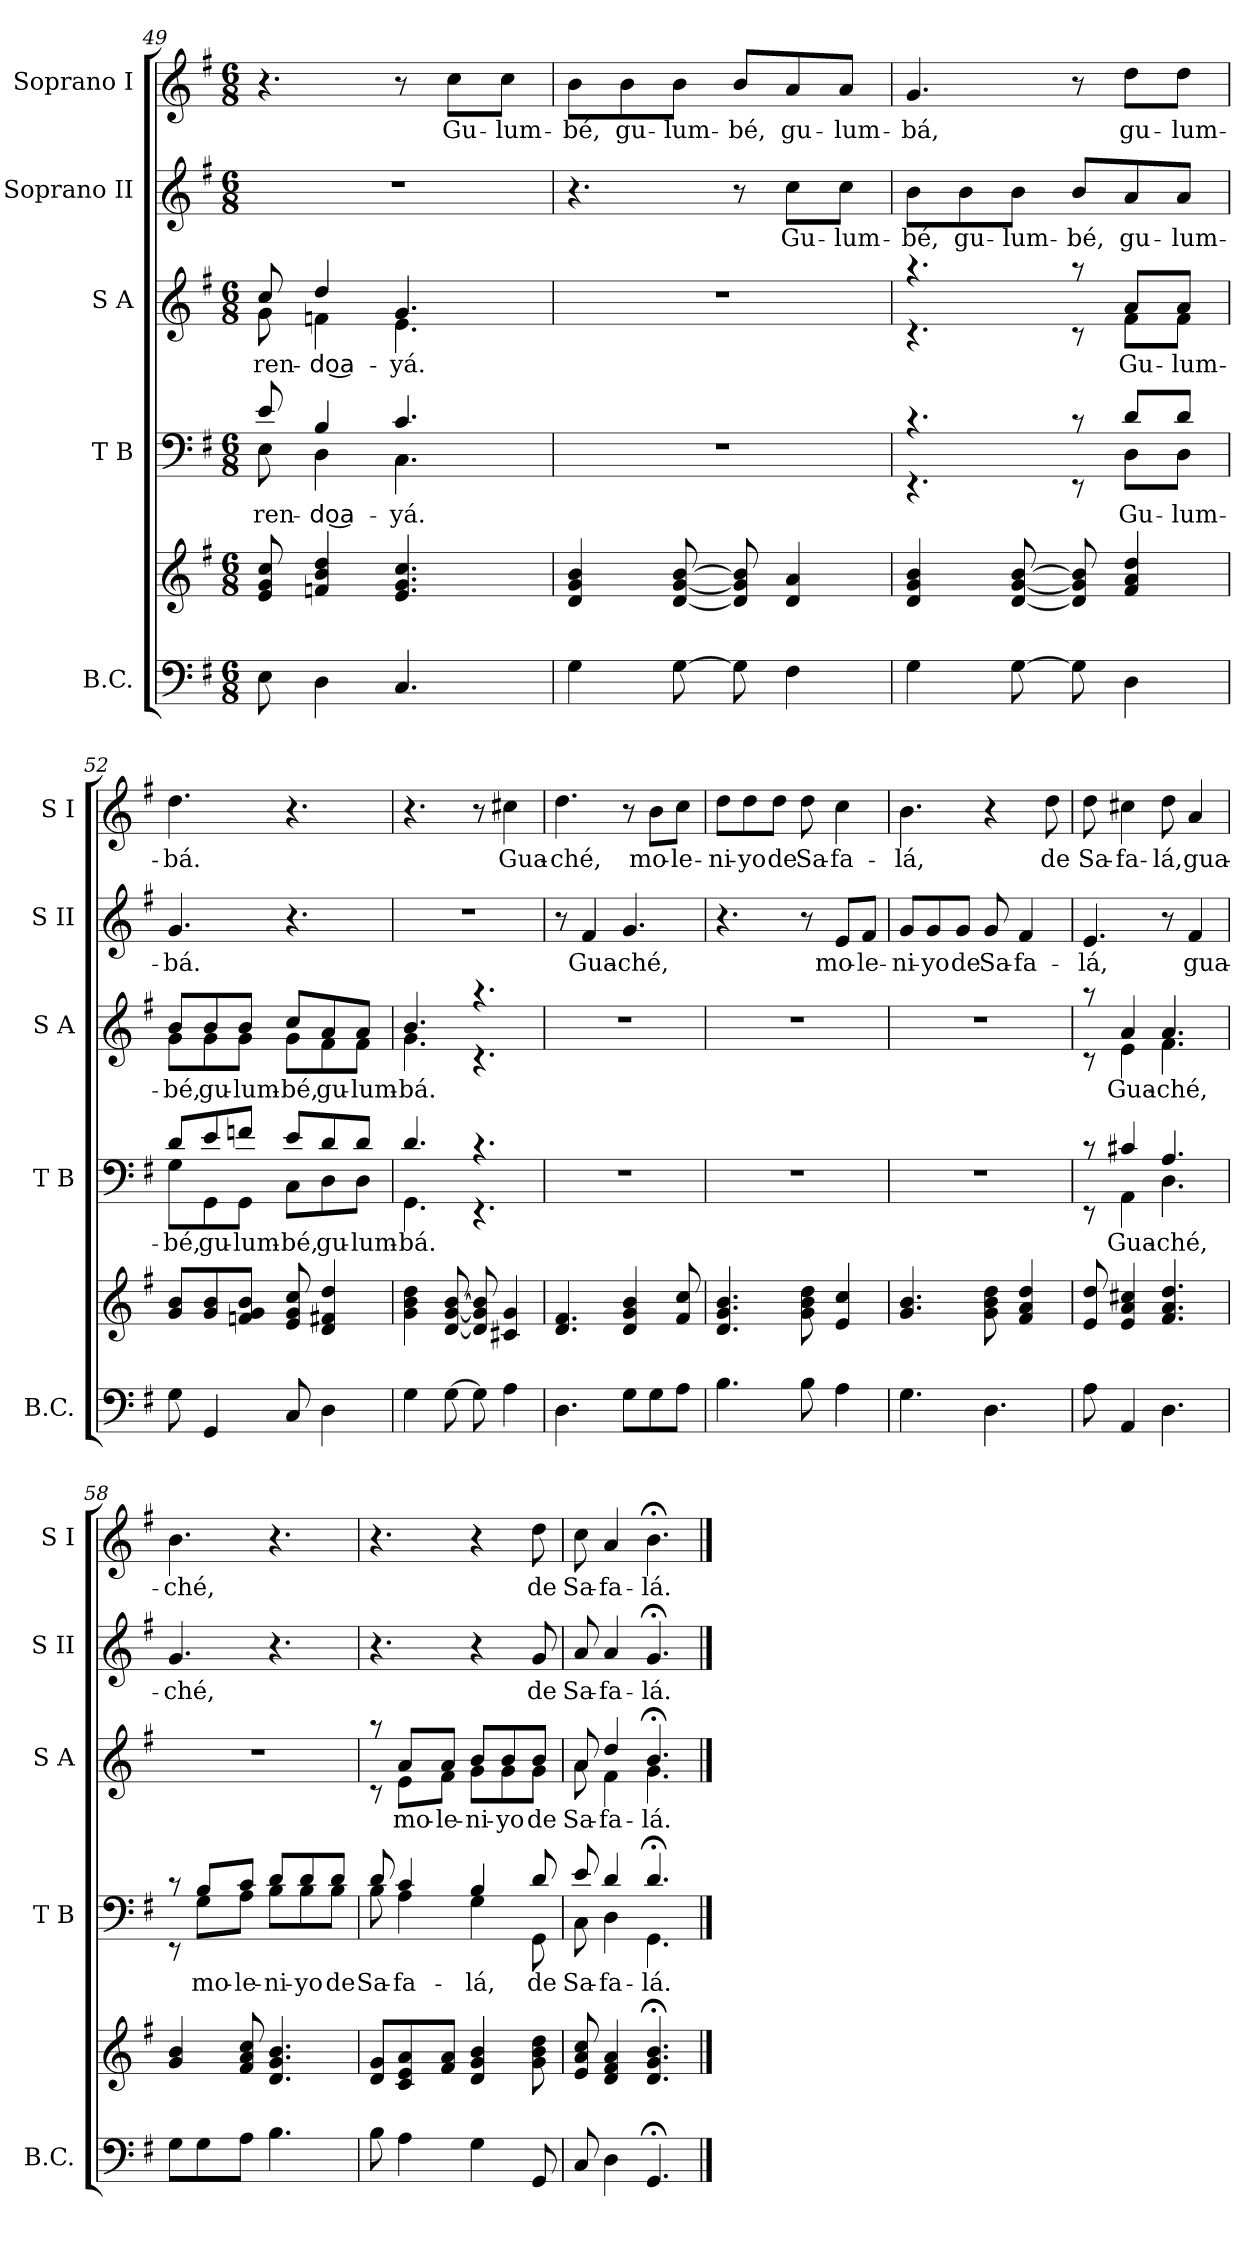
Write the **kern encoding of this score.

**kern	**kern	**kern	**text	**kern	**text	**kern	**text	**kern	**text
*part5	*part5	*part4	*part4	*part3	*part3	*part2	*part2	*part1	*part1
*staff6	*staff5	*staff4	*staff4	*staff3	*staff3	*staff2	*staff2	*staff1	*staff1
*I"B.C.	*	*I"T B	*	*I"S A	*	*I"Soprano II	*	*I"Soprano I	*
*I'B.C.	*	*I'T B	*	*I'S A	*	*I'S II	*	*I'S I	*
*clefF4	*clefG2	*clefF4	*	*clefG2	*	*clefG2	*	*clefG2	*
*k[f#]	*k[f#]	*k[f#]	*	*k[f#]	*	*k[f#]	*	*k[f#]	*
*G:	*G:	*G:	*	*G:	*	*G:	*	*G:	*
*M6/8	*M6/8	*M6/8	*	*M6/8	*	*M6/8	*	*M6/8	*
=49	=49	=49	=49	=49	=49	=49	=49	=49	=49
!	!	!	!LO:LY:b	!	!LO:LY:b	!	!	!	!
*	*	*^	*	*^	*	*	*	*	*
8E\	8e/ 8g/ 8cc/	8e/	8E\	-ren-	8cc/	8g\	-ren-	2.r	.	4.r	.
!	!	!	!	!LO:LY:b	!	!	!LO:LY:b	!	!	!	!
4D\	4fn/ 4b/ 4dd/	4B/	4D\	-do͜a-	4dd/	4fn\	-do͜a-	.	.	.	.
!	!	!	!	!LO:LY:b	!	!	!LO:LY:b	!	!	!	!
4.C/	4.e/ 4.g/ 4.cc/	4.c/	4.C\	-yá.	4.g/	4.e\	-yá.	.	.	8r	.
!	!	!	!	!	!	!	!	!	!	!	!LO:LY:b
.	.	.	.	.	.	.	.	.	.	8cc\L	Gu-
!	!	!	!	!	!	!	!	!	!	!	!LO:LY:b
.	.	.	.	.	.	.	.	.	.	8cc\J	-lum-
*	*	*v	*v	*	*	*	*	*	*	*	*
*	*	*	*	*v	*v	*	*	*	*	*
!!LO:LB:g=z
=50	=50	=50	=50	=50	=50	=50	=50	=50	=50
!	!	!	!	!	!	!	!	!	!LO:LY:b
4G\	4d/ 4g/ 4b/	2.r	.	2.r	.	4.r	.	8b\L	-bé,
!	!	!	!	!	!	!	!	!	!LO:LY:b
.	.	.	.	.	.	.	.	8b\	gu-
!	!	!	!	!	!	!	!	!	!LO:LY:b
[8G\	[8d/ [8g/ [8b/	.	.	.	.	.	.	8b\J	-lum-
!	!	!	!	!	!	!	!	!	!LO:LY:b
8G\]	8d/] 8g/] 8b/]	.	.	.	.	8r	.	8b/L	-bé,
!	!	!	!	!	!	!	!LO:LY:b	!	!LO:LY:b
4F#\	4d/ 4a/	.	.	.	.	8cc\L	Gu-	8a/	gu-
!	!	!	!	!	!	!	!LO:LY:b	!	!LO:LY:b
.	.	.	.	.	.	8cc\J	-lum-	8a/J	-lum-
=51	=51	=51	=51	=51	=51	=51	=51	=51	=51
*	*	*^	*	*^	*	*	*	*	*
!	!	!	!	!	!	!	!	!	!LO:LY:b	!	!LO:LY:b
4G\	4d/ 4g/ 4b/	4.rc	4.rEE	.	4.raa	4.rc	.	8b\L	-bé,	4.g/	-bá,
!	!	!	!	!	!	!	!	!	!LO:LY:b	!	!
.	.	.	.	.	.	.	.	8b\	gu-	.	.
!	!	!	!	!	!	!	!	!	!LO:LY:b	!	!
[8G\	[8d/ [8g/ [8b/	.	.	.	.	.	.	8b\J	-lum-	.	.
!	!	!	!	!	!	!	!	!	!LO:LY:b	!	!
8G\]	8d/] 8g/] 8b/]	8rc	8rEE	.	8raa	8rc	.	8b/L	-bé,	8r	.
!	!	!	!	!LO:LY:b	!	!	!LO:LY:b	!	!LO:LY:b	!	!LO:LY:b
4D\	4f#/ 4a/ 4dd/	8d/L	8D\L	Gu-	8a/L	8f#\L	Gu-	8a/	gu-	8dd\L	gu-
!	!	!	!	!LO:LY:b	!	!	!LO:LY:b	!	!LO:LY:b	!	!LO:LY:b
.	.	8d/J	8D\J	-lum-	8a/J	8f#\J	-lum-	8a/J	-lum-	8dd\J	-lum-
=52	=52	=52	=52	=52	=52	=52	=52	=52	=52	=52	=52
!	!	!	!	!LO:LY:b	!	!	!LO:LY:b	!	!LO:LY:b	!	!LO:LY:b
8G\	8g/ 8b/L	8d/L	8G\L	-bé,	8b/L	8g\L	-bé,	4.g/	-bá.	4.dd\	-bá.
!	!	!	!	!LO:LY:b	!	!	!LO:LY:b	!	!	!	!
4GG/	8g/ 8b/	8e/	8GG\	gu-	8b/	8g\	gu-	.	.	.	.
!	!	!	!	!LO:LY:b	!	!	!LO:LY:b	!	!	!	!
.	8fn/ 8g/ 8b/J	8fn/J	8GG\J	-lum-	8b/J	8g\J	-lum-	.	.	.	.
!	!	!	!	!LO:LY:b	!	!	!LO:LY:b	!	!	!	!
8C/	8e/ 8g/ 8cc/	8e/L	8C\L	-bé,	8cc/L	8g\L	-bé,	4.r	.	4.r	.
!	!	!	!	!LO:LY:b	!	!	!LO:LY:b	!	!	!	!
4D\	4d/ 4f#X/ 4dd/	8d/	8D\	gu-	8a/	8f#\	gu-	.	.	.	.
!	!	!	!	!LO:LY:b	!	!	!LO:LY:b	!	!	!	!
.	.	8d/J	8D\J	-lum-	8a/J	8f#\J	-lum-	.	.	.	.
=53	=53	=53	=53	=53	=53	=53	=53	=53	=53	=53	=53
!	!	!	!	!LO:LY:b	!	!	!LO:LY:b	!	!	!	!
4G\	4g\ 4b\ 4dd\	4.d/	4.GG\	-bá.	4.b/	4.g\	-bá.	2.r	.	4.r	.
[8G\	[8d/ [8g/ [8b/	.	.	.	.	.	.	.	.	.	.
8G\]	8d/] 8g/] 8b/]	4.rc	4.rEE	.	4.raa	4.rc	.	.	.	8r	.
!	!	!	!	!	!	!	!	!	!	!	!LO:LY:b
4A\	4c#X/ 4g/	.	.	.	.	.	.	.	.	4cc#X\	Gua-
*	*	*v	*v	*	*	*	*	*	*	*	*
*	*	*	*	*v	*v	*	*	*	*	*
=54	=54	=54	=54	=54	=54	=54	=54	=54	=54
!	!	!	!	!	!	!	!	!	!LO:LY:b
4.D\	4.d/ 4.f#/	2.r	.	2.r	.	8r	.	4.dd\	-ché,
!	!	!	!	!	!	!	!LO:LY:b	!	!
.	.	.	.	.	.	4f#/	Gua-	.	.
!	!	!	!	!	!	!	!LO:LY:b	!	!
8G\L	4d/ 4g/ 4b/	.	.	.	.	4.g/	-ché,	8r	.
!	!	!	!	!	!	!	!	!	!LO:LY:b
8G\	.	.	.	.	.	.	.	8b\L	mo-
!	!	!	!	!	!	!	!	!	!LO:LY:b
8A\J	8f#/ 8cc/	.	.	.	.	.	.	8cc\J	-le-
!!LO:PB:g=z
=55	=55	=55	=55	=55	=55	=55	=55	=55	=55
!	!	!	!	!	!	!	!	!	!LO:LY:b
4.B\	4.d/ 4.g/ 4.b/	2.r	.	2.r	.	4.r	.	8dd\L	-ni-
!	!	!	!	!	!	!	!	!	!LO:LY:b
.	.	.	.	.	.	.	.	8dd\	-yo
!	!	!	!	!	!	!	!	!	!LO:LY:b
.	.	.	.	.	.	.	.	8dd\J	de
!	!	!	!	!	!	!	!	!	!LO:LY:b
8B\	8g\ 8b\ 8dd\	.	.	.	.	8r	.	8dd\	Sa-
!	!	!	!	!	!	!	!LO:LY:b	!	!LO:LY:b
4A\	4e/ 4cc/	.	.	.	.	8e/L	mo-	4cc\	-fa-
!	!	!	!	!	!	!	!LO:LY:b	!	!
.	.	.	.	.	.	8f#/J	-le-	.	.
=56	=56	=56	=56	=56	=56	=56	=56	=56	=56
!	!	!	!	!	!	!	!LO:LY:b	!	!LO:LY:b
4.G\	4.g/ 4.b/	2.r	.	2.r	.	8g/L	-ni-	4.b\	-lá,
!	!	!	!	!	!	!	!LO:LY:b	!	!
.	.	.	.	.	.	8g/	-yo	.	.
!	!	!	!	!	!	!	!LO:LY:b	!	!
.	.	.	.	.	.	8g/J	de	.	.
!	!	!	!	!	!	!	!LO:LY:b	!	!
4.D\	8g\ 8b\ 8dd\	.	.	.	.	8g/	Sa-	4r	.
!	!	!	!	!	!	!	!LO:LY:b	!	!
.	4f#/ 4a/ 4dd/	.	.	.	.	4f#/	-fa-	.	.
!	!	!	!	!	!	!	!	!	!LO:LY:b
.	.	.	.	.	.	.	.	8dd\	de
=57	=57	=57	=57	=57	=57	=57	=57	=57	=57
*	*	*^	*	*^	*	*	*	*	*
!	!	!	!	!	!	!	!	!	!LO:LY:b	!	!LO:LY:b
8A\	8e/ 8dd/	8rc	8rEE	.	8raa	8rc	.	4.e/	-lá,	8dd\	Sa-
!	!	!	!	!LO:LY:b	!	!	!LO:LY:b	!	!	!	!LO:LY:b
4AA/	4e/ 4a/ 4cc#X/	4c#X/	4AA\	Gua-	4a/	4e\	Gua-	.	.	4cc#X\	-fa-
!	!	!	!	!LO:LY:b	!	!	!LO:LY:b	!	!	!	!LO:LY:b
4.D\	4.f#/ 4.a/ 4.dd/	4.A/	4.D\	-ché,	4.a/	4.f#\	-ché,	8r	.	8dd\	-lá,
!	!	!	!	!	!	!	!	!	!LO:LY:b	!	!LO:LY:b
.	.	.	.	.	.	.	.	4f#/	gua-	4a/	gua-
*	*	*	*	*	*v	*v	*	*	*	*	*
=58	=58	=58	=58	=58	=58	=58	=58	=58	=58	=58
!	!	!	!	!	!	!	!	!LO:LY:b	!	!LO:LY:b
8G\L	4g/ 4b/	8rc	8rEE	.	2.r	.	4.g/	-ché,	4.b\	-ché,
!	!	!	!	!LO:LY:b	!	!	!	!	!	!
8G\	.	8B/L	8G\L	mo-	.	.	.	.	.	.
!	!	!	!	!LO:LY:b	!	!	!	!	!	!
8A\J	8f#/ 8a/ 8cc/	8c/J	8A\J	-le-	.	.	.	.	.	.
!	!	!	!	!LO:LY:b	!	!	!	!	!	!
4.B\	4.d/ 4.g/ 4.b/	8d/L	8B\L	-ni-	.	.	4.r	.	4.r	.
!	!	!	!	!LO:LY:b	!	!	!	!	!	!
.	.	8d/	8B\	-yo	.	.	.	.	.	.
!	!	!	!	!LO:LY:b	!	!	!	!	!	!
.	.	8d/J	8B\J	de	.	.	.	.	.	.
=59	=59	=59	=59	=59	=59	=59	=59	=59	=59	=59
!	!	!	!	!LO:LY:b	!	!	!	!	!	!
*	*	*	*	*	*^	*	*	*	*	*
8B\	8d/ 8g/L	8d/	8B\	Sa-	8raa	8rc	.	4.r	.	4.r	.
!	!	!	!	!LO:LY:b	!	!	!LO:LY:b	!	!	!	!
4A\	8c/ 8e/ 8a/	4c/	4A\	-fa-	8a/L	8e\L	mo-	.	.	.	.
!	!	!	!	!	!	!	!LO:LY:b	!	!	!	!
.	8f#/ 8a/J	.	.	.	8a/J	8f#\J	-le-	.	.	.	.
!	!	!	!	!LO:LY:b	!	!	!LO:LY:b	!	!	!	!
4G\	4d/ 4g/ 4b/	4B/	4G\	-lá,	8b/L	8g\L	-ni-	4r	.	4r	.
!	!	!	!	!	!	!	!LO:LY:b	!	!	!	!
.	.	.	.	.	8b/	8g\	-yo	.	.	.	.
!	!	!	!	!LO:LY:b	!	!	!LO:LY:b	!	!LO:LY:b	!	!LO:LY:b
8GG/	8g\ 8b\ 8dd\	8d/	8GG\	de	8b/J	8g\J	de	8g/	de	8dd\	de
=60	=60	=60	=60	=60	=60	=60	=60	=60	=60	=60	=60
!	!	!	!	!LO:LY:b	!	!	!LO:LY:b	!	!LO:LY:b	!	!LO:LY:b
8C/	8e/ 8a/ 8cc/	8e/	8C\	Sa-	8a/	8a\	Sa-	8a/	Sa-	8cc\	Sa-
!	!	!	!	!LO:LY:b	!	!	!LO:LY:b	!	!LO:LY:b	!	!LO:LY:b
4D\	4d/ 4f#/ 4a/	4d/	4D\	-fa-	4dd/	4f#\	-fa-	4a/	-fa-	4a/	-fa-
!	!	!	!	!LO:LY:b	!	!	!LO:LY:b	!	!LO:LY:b	!	!LO:LY:b
4.GG;</	4.d/;< 4.g/;< 4.b/;<	4.d;</	4.GG\	-lá.	4.b;</	4.g\	-lá.	4.g;</	-lá.	4.b;<\	-lá.
*	*	*v	*v	*	*	*	*	*	*	*	*
*	*	*	*	*v	*v	*	*	*	*	*
==	==	==	==	==	==	==	==	==	==
*-	*-	*-	*-	*-	*-	*-	*-	*-	*-
